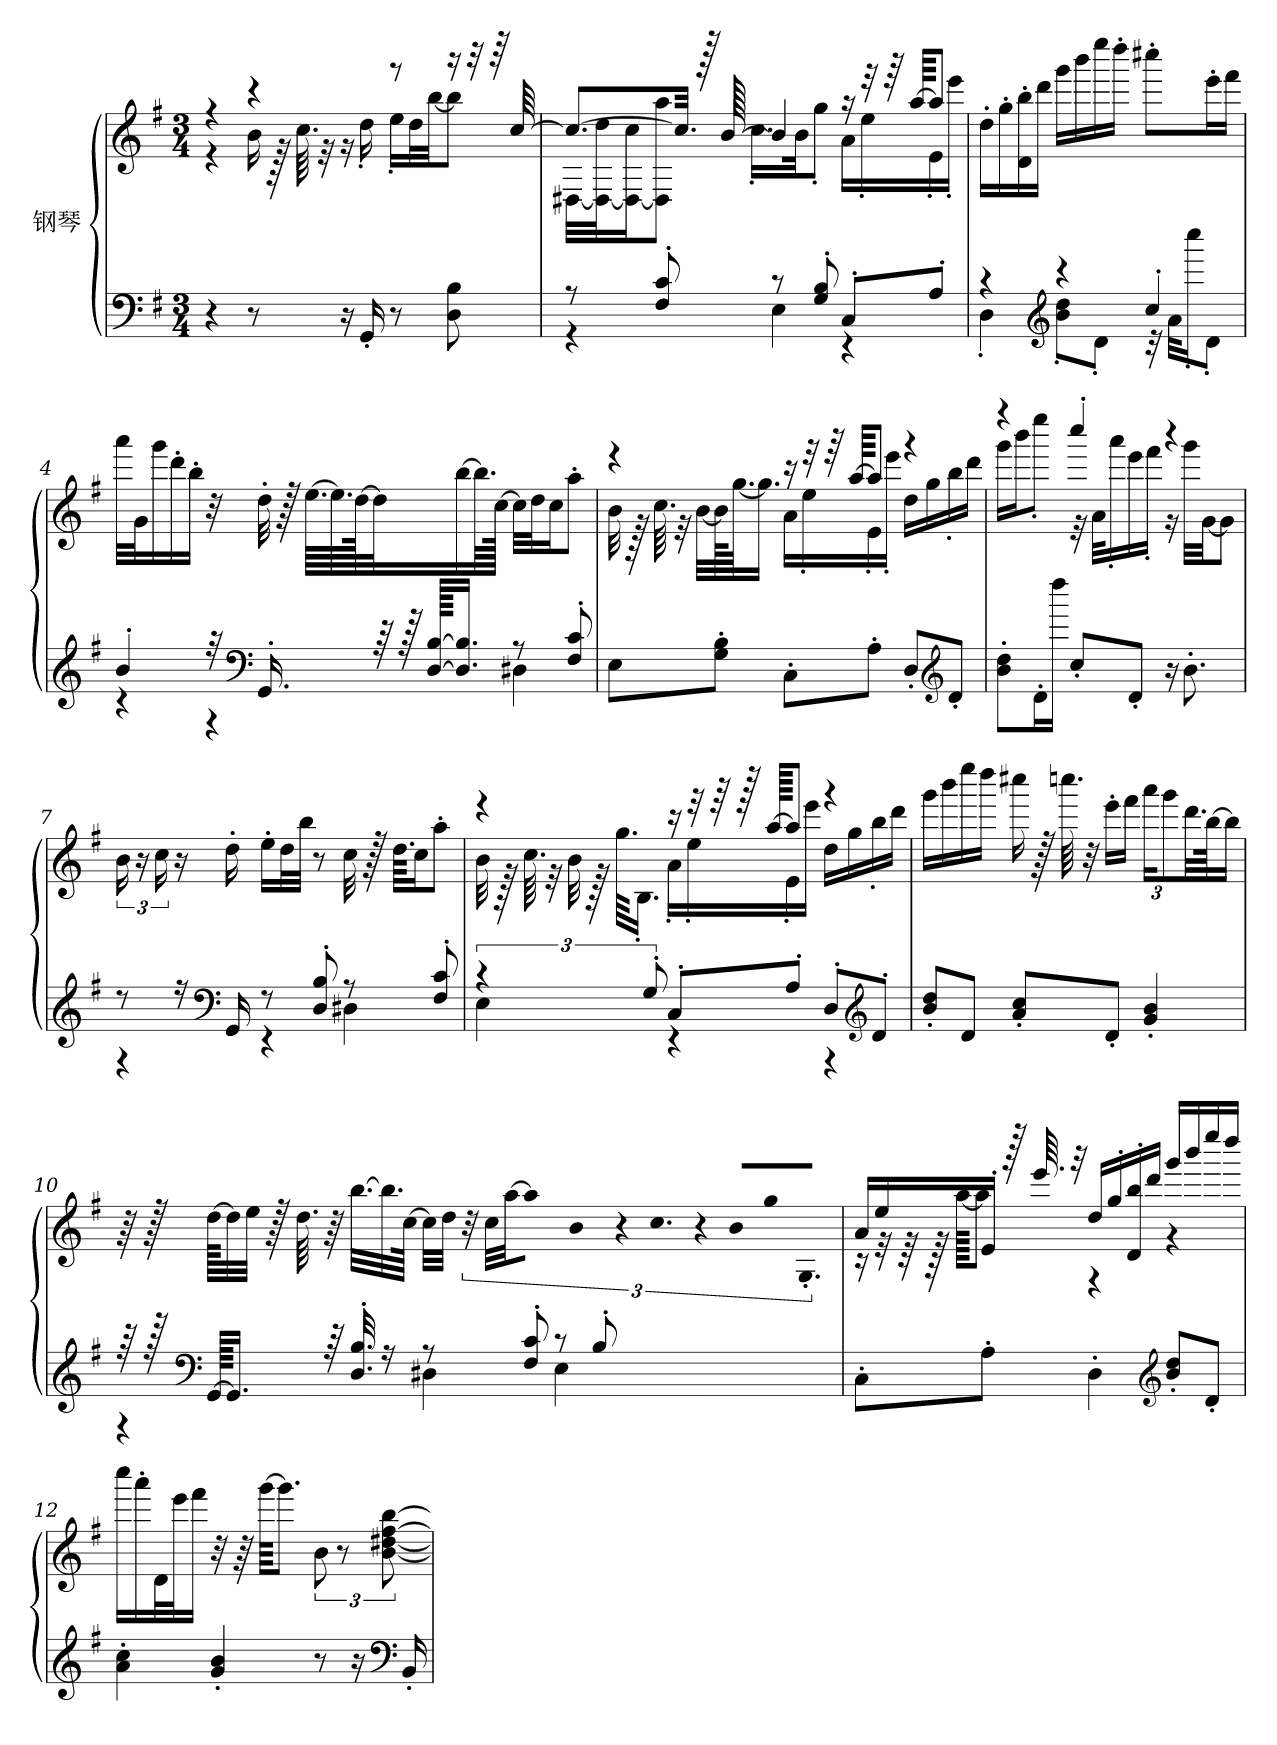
**kern	**kern
*part1	*part1
*staff2	*staff1
*I"钢琴	*
*clefF4	*clefG2
*k[f#]	*k[f#]
*M3/4	*M3/4
*MM135	*MM135
=1	=1
*	*^
4r	4r	4r
8r	4r	16b\
.	.	128r
.	.	64.cc\
.	.	32r
16r	.	16r
16GG'/	.	16dd'\
8r	8r	16ee'\LL
.	.	32dd\L
.	.	[32bb\JJ
8D\ 8B\	16r	8bb\J]
.	32r	.
.	64r	.
.	[64cc/	.
=2	=2	=2
*^	*	*
8r	4r	8.cc/L_	[32D#X\LLL
.	.	.	32D#\_ 32dd\J
.	.	.	16D#\_ 16cc\J
8F#/' 8c/'	.	.	8D#\] 8aa\J
.	.	32.cc/Jkk]	.
.	.	128r	.
.	.	[128b/	.
8r	4E\	4b/]	16.cc'\LL
.	.	.	32b\JK
8G/' 8B/'	.	.	8gg'\J
8C'/L	4r	16r	16a\LL
.	.	32r	16ee'\
.	.	64r	.
.	.	[64aa/KKKL	.
8A'/J	.	8aa/J]	16e'\
.	.	.	16eee'\JJ
*	*	*v	*v
!!LO:LB:g=z
=3	=3	=3
4r	4D'\	16dd'\LL
.	.	16gg'\
.	.	16d\' 16bb\'
.	.	16ddd\JJ
*clefG2	*	*
4r	8b\' 8dd\'L	16ggg\LL
.	.	16bbb\
.	8d'\J	16eeee\
.	.	16dddd'\JJ
4cc'/	32r	8cccc#X'\L
.	32a\KLL	.
.	16cccc'\J	.
.	8d'\J	16eee'\L
.	.	16fff#\JJ
=4	=4	=4
4b'/	4r	32aaa\LLL
.	.	32g\J
.	.	16ggg\
.	.	16ddd'\
.	.	16bb'\JJ
32r	4r	32r
*clefF4	*	*
16.GG'/	.	32dd'\
.	.	128r
.	.	[64.ee\LLLL
.	.	64.ee\]
.	.	[128dd\JK
64r	.	32dd\J]
128r	.	.
[128D/ [128B/KKKLL	.	.
16.D/] 16.B/]JJ	.	[16bb\
.	.	64.bb\LL]
.	.	[128cc\JJJJk
8r	4D#X\	32cc\LLL]
.	.	32dd\J
.	.	16cc\J
8F#/' 8c/'	.	8aa'\J
*v	*v	*
!!LO:LB:g=z
=5	=5
*	*^
8E\L	4r	32b\
.	.	128r
.	.	64.cc\
.	.	32r
.	.	[32b\LLL
8G\' 8B\'J	.	128b\KL]
.	.	[64.gg\JJ
.	.	16.gg\JJ]
8C'\L	16r	16a\LL
.	32r	16ee'\
.	64r	.
.	[64aa/KKKL	.
8A'\J	8aa/J]	16e'\
.	.	16eee'\JJ
8D'/L	4r	16dd\LL
.	.	16gg\
*clefG2	*	*
8d'/J	.	16bb'\
.	.	16ddd\JJ
=6	=6	=6
8b\' 8dd\'L	4r	16ggg\LL
.	.	16bbb\J
16d'\L	.	8eeee'\J
16dddd\JJ	.	.
8cc'/L	4cccc'/	32r
.	.	32a\KLL
.	.	16aaa'\
8d'/J	.	16eee\
.	.	16fff#'\JJ
16r	4r	16r
8.b'\	.	32ggg\LLL
.	.	[32g\JJ
.	.	8g\J]
*	*v	*v
!!LO:LB:g=z
=7	=7
*^	*
8r	4r	24b\
.	.	24r
.	.	24cc\
16r	.	16r
*clefF4	*	*
16GG/	.	16dd'\
8r	4r	16ee'\LL
.	.	32dd\L
.	.	32bb\JJJ
8D/' 8B/'	.	8r
8r	4D#X\	32cc\
.	.	128r
.	.	64.dd\KKLL
.	.	16cc\J
8F#/' 8c/'	.	8aa'\J
=8	=8	=8
*	*	*^
6r	4E\	4r	32b\
.	.	.	128r
.	.	.	64.cc\
.	.	.	32r
.	.	.	32b\
.	.	.	128r
.	.	.	64.gg\KKLL
.	.	.	16.B'\JJ
12G'/	.	.	.
8C'/L	4r	16r	16a'\LL
.	.	32r	16ee'\
.	.	64r	.
.	.	128r	.
.	.	[128aa/KKKKL	.
8A'/J	.	8aa/J]	16e'\
.	.	.	16eee\JJ
8D'/L	4r	4r	16dd\LL
.	.	.	16gg\
*clefG2	*	*	*
8d'/J	.	.	16bb'\
.	.	.	16ddd\JJ
*v	*v	*	*
*	*v	*v
!!LO:LB:g=z
=9	=9
8b/' 8dd/'L	16ggg\LL
.	16bbb\
8d/J	16eeee\
.	16dddd\JJ
8a/' 8cc/'L	16cccc#X\
.	128r
.	64.ccccn\
.	32r
8d'/J	16eee'\LL
.	16fff#\JJ
*	*Xbrackettup
4g/' 4b/'	24aaa\KL
.	12ggg\
.	32.ddd\LL
.	[64bb\JK
.	16bb\JJ]
!!LO:LB:g=z
=10	=10
*^	*
64r	4r	64r
128r	.	128r
*clefF4	*	*
[128GG/KKKLL	.	[128dd\KKLLL
16.GG/JJ]	.	32dd\]
.	.	32ee\JJJ
.	.	128r
.	.	64.dd\
64r	.	64r
32.D/' 32.B/'	.	[32.bb\LLL
16r	.	32.bb\]
.	.	[64cc\JJJk
8r	4D#X\	32cc\LLL]
.	.	32dd\JJJ
*	*	*brackettup
.	.	48r
.	.	48cc\LLL
.	.	[48aa\JJ
8F#/' 8c/'	.	8aa\J]
8r	4E\	32b\
.	.	128r
.	.	64.cc\
.	.	32r
.	.	32b/LLL
8B'/	.	32gg/J
.	.	16.G'/JJ
*v	*v	*
!!LO:PB:g=z
=11	=11
*	*^
8C'\L	16a/LL	16r
.	16ee/	32r
.	.	64r
.	.	128r
.	.	[128aa\KKKKL
8A'\J	16e'/JJ	8aa\J]
.	128r	.
.	64.eee/	.
.	32r	.
4D'\	16dd/LL	4r
.	16gg'/	.
.	16d/' 16bb/'	.
.	16ddd/JJ	.
*clefG2	*	*
8b/' 8dd/'L	16ggg/LL	4r
.	16bbb/	.
8d'/J	16eeee/	.
.	16dddd/JJ	.
*	*v	*v
=12	=12
4a\' 4cc\'	16cccc\LL
.	16aaa'\
.	32d\L
.	32eee\J
.	16fff#\JJ
4g/' 4b/'	32r
.	64r
.	[64ggg\KKKL
.	8.ggg\J]
8r	12b\
.	12r
16r	.
.	[12b\ [12dd#X\ [12ff#\ [12bb\
*clefF4	*
16BB'/	.
=	=
*-	*-
